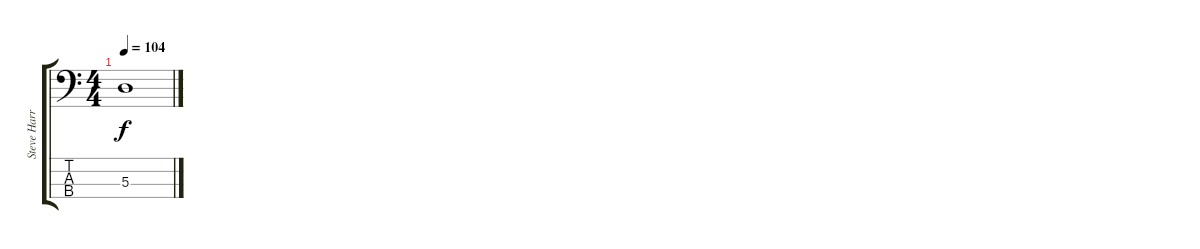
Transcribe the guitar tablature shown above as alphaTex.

\track ("Steve Harris" "Steve Harr") {instrument electricbassfinger}
\staff {score tabs}
\tuning (G2 D2 A1 E1) {hide}
\ts (4 4)
\tempo 104
\clef f4
\ks c
5.3{t}.1{dy f}
